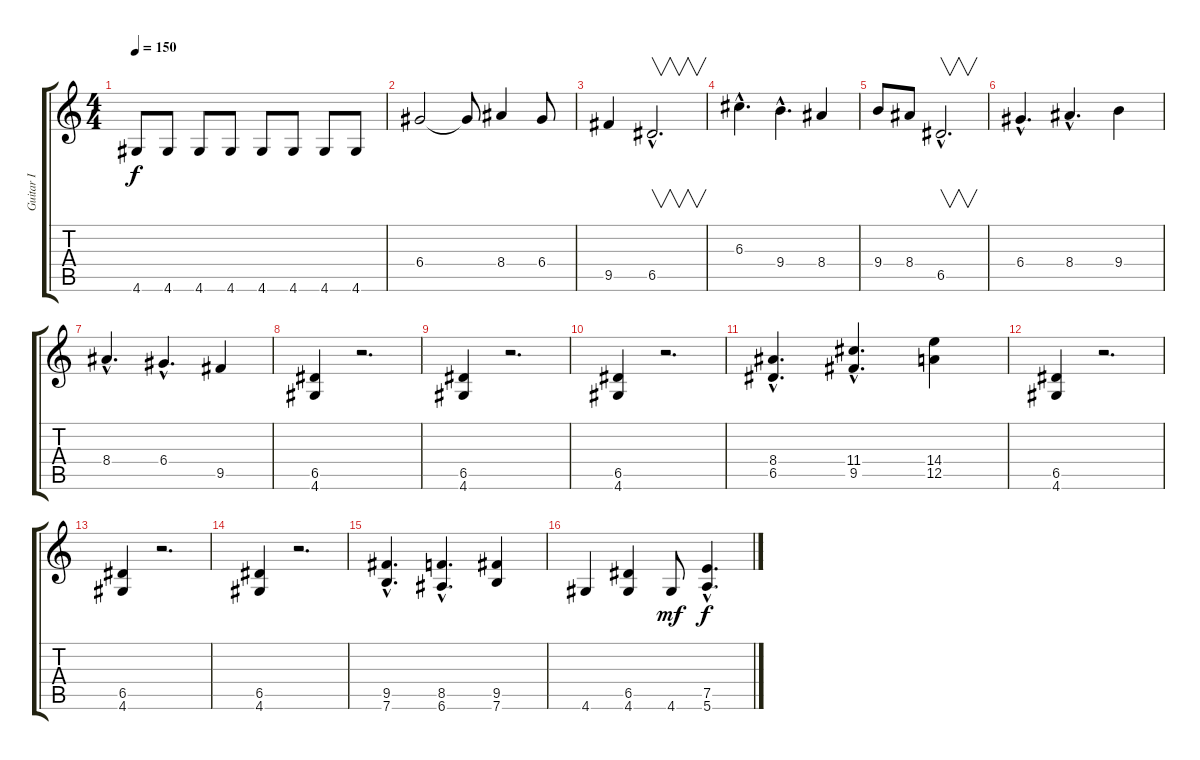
\track ("Guitar I" "Guitar I") {instrument distortionguitar}
\staff {score tabs}
\tuning (E4 B3 G3 D3 A2 E2) {hide}
\ts (4 4)
\tempo 150
\clef g2
\ks c
4.6.8{dy f} 4.6.8 4.6.8 4.6.8 4.6.8 4.6.8 4.6.8 4.6.8 |
6.4.2 6.4{t}.8 8.4.4 6.4.8 |
9.5.4 6.5{hac}.2{v d} |
6.3{hac}.4{d} 9.4{hac}.4{d} 8.4.4 |
9.4.8 8.4.8 6.5{hac}.2{v d} |
6.4{hac}.4{d} 8.4{hac}.4{d} 9.4.4 |
8.4{hac}.4{d} 6.4{hac}.4{d} 9.5.4 |
(6.5 4.6).4 r.2{d} |
(6.5 4.6).4 r.2{d} |
(6.5 4.6).4 r.2{d} |
(8.4{hac} 6.5{hac}).4{d} (11.4{hac} 9.5{hac}).4{d} (14.4 12.5).4 |
(6.5 4.6).4 r.2{d} |
(6.5 4.6).4 r.2{d} |
(6.5 4.6).4 r.2{d} |
(9.5{hac} 7.6{hac}).4{d} (8.5{hac} 6.6{hac}).4{d} (9.5 7.6).4 |
4.6.4 (6.5 4.6).4 4.6.8{dy mf} (7.5{hac} 5.6{hac}).4{d dy f}
